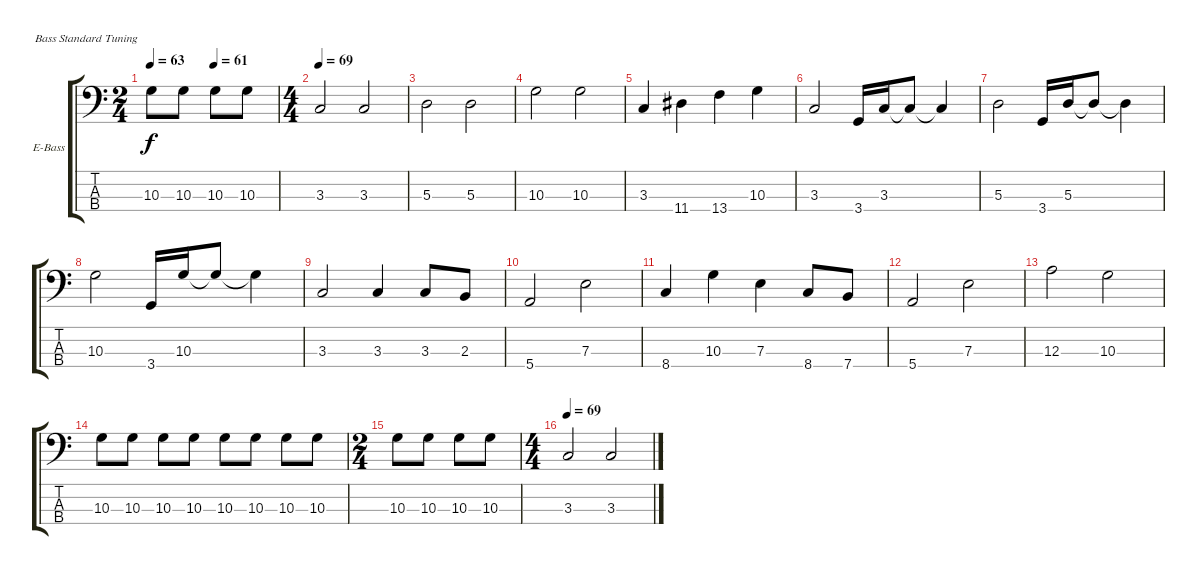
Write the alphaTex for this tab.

\bracketExtendMode groupsimilarinstruments
\firstSystemTrackNameOrientation horizontal
\otherSystemsTrackNameOrientation horizontal
\track ("±´Ë¾" "E-Bass") {instrument electricbassfinger}
\staff {score tabs}
\tuning (G2 D2 A1 E1)
\ts (2 4)
\tempo 63
\tempo (61 0.5)
\clef f4
\ks c
10.3.8{dy f} 10.3.8 10.3.8 10.3.8 |
\ts (4 4)
\tempo 69
3.3.2 3.3.2 |
5.3.2 5.3.2 |
10.3.2 10.3.2 |
3.3.4 11.4.4 13.4.4 10.3.4 |
3.3.2 3.4.16 3.3.16 3.3{t}.8 3.3{t}.4 |
5.3.2 3.4.16 5.3.16 5.3{t}.8 5.3{t}.4 |
10.3.2 3.4.16 10.3.16 10.3{t}.8 10.3{t}.4 |
3.3.2 3.3.4 3.3.8 2.3.8 |
5.4.2 7.3.2 |
8.4.4 10.3.4 7.3.4 8.4.8 7.4.8 |
5.4.2 7.3.2 |
12.3.2 10.3.2 |
10.3.8 10.3.8 10.3.8 10.3.8 10.3.8 10.3.8 10.3.8 10.3.8 |
\ts (2 4)
10.3.8 10.3.8 10.3.8 10.3.8 |
\ts (4 4)
\tempo 69
3.3.2 3.3.2
